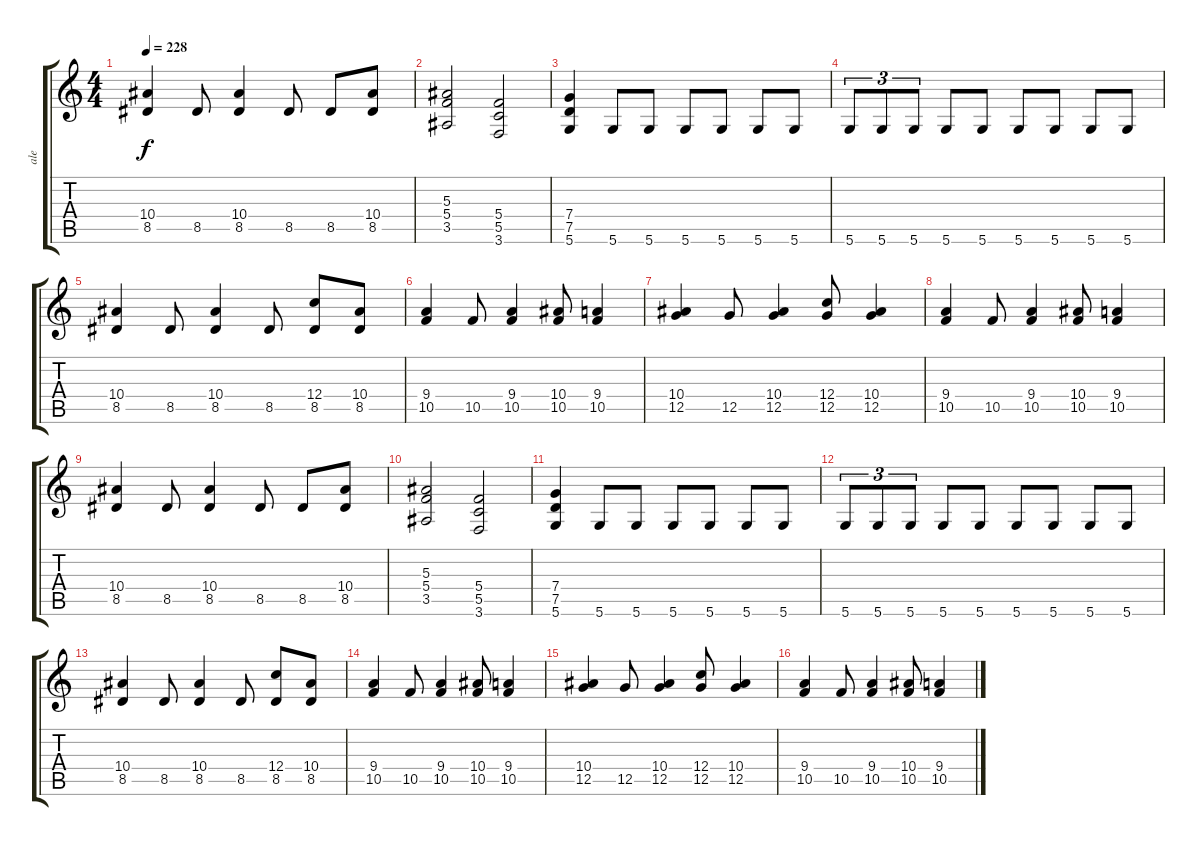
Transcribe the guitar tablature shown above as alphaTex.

\track ("ale" "ale") {instrument overdrivenguitar}
\staff {score tabs}
\tuning (D4 A3 F3 C3 G2 D2) {hide}
\ts (4 4)
\tempo 228
\clef g2
\ks c
(10.4 8.5).4{dy f} 8.5.8 (10.4 8.5).4 8.5.8 8.5.8 (10.4 8.5).8 |
(5.3 5.4 3.5).2 (5.4 5.5 3.6).2 |
(7.4 7.5 5.6).4 5.6.8 5.6.8 5.6.8 5.6.8 5.6.8 5.6.8 |
5.6.8{tu (3 2)} 5.6.8{tu (3 2)} 5.6.8{tu (3 2)} 5.6.8 5.6.8 5.6.8 5.6.8 5.6.8 5.6.8 |
(10.4 8.5).4 8.5.8 (10.4 8.5).4 8.5.8 (12.4 8.5).8 (10.4 8.5).8 |
(9.4 10.5).4 10.5.8 (9.4 10.5).4 (10.4 10.5).8 (9.4 10.5).4 |
(10.4 12.5).4 12.5.8 (10.4 12.5).4 (12.4 12.5).8 (10.4 12.5).4 |
(9.4 10.5).4 10.5.8 (9.4 10.5).4 (10.4 10.5).8 (9.4 10.5).4 |
(10.4 8.5).4 8.5.8 (10.4 8.5).4 8.5.8 8.5.8 (10.4 8.5).8 |
(5.3 5.4 3.5).2 (5.4 5.5 3.6).2 |
(7.4 7.5 5.6).4 5.6.8 5.6.8 5.6.8 5.6.8 5.6.8 5.6.8 |
5.6.8{tu (3 2)} 5.6.8{tu (3 2)} 5.6.8{tu (3 2)} 5.6.8 5.6.8 5.6.8 5.6.8 5.6.8 5.6.8 |
(10.4 8.5).4 8.5.8 (10.4 8.5).4 8.5.8 (12.4 8.5).8 (10.4 8.5).8 |
(9.4 10.5).4 10.5.8 (9.4 10.5).4 (10.4 10.5).8 (9.4 10.5).4 |
(10.4 12.5).4 12.5.8 (10.4 12.5).4 (12.4 12.5).8 (10.4 12.5).4 |
(9.4 10.5).4 10.5.8 (9.4 10.5).4 (10.4 10.5).8 (9.4 10.5).4
